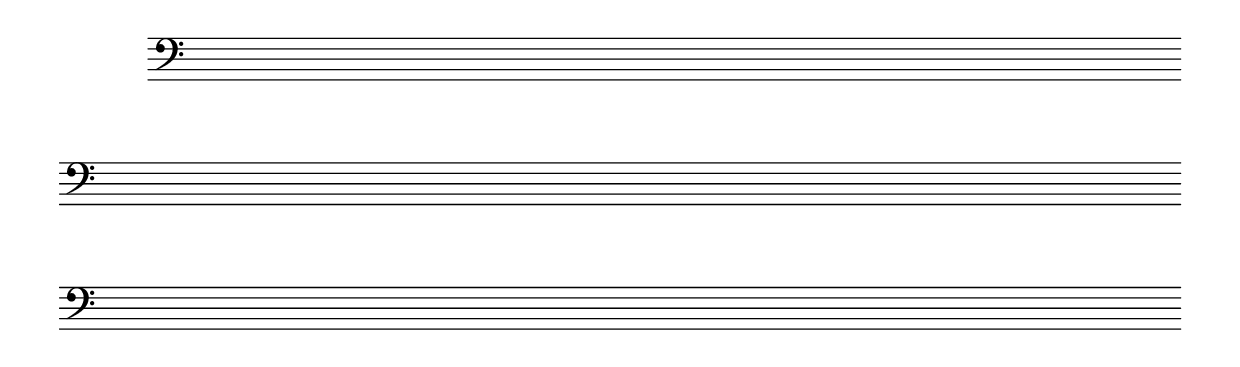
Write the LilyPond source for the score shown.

\version "2.1.7"
\header {
  texidoc="@cindex Blank Paper

Blank music paper with clefs. Change the repeat count to get more staves.

" }
\score {
  \notes {
    % \clef violin
    \clef bass 
    \repeat unfold 3 { c1 \break }
  }
  \paper {
    \translator {
      \ScoreContext
      TimeSignature \override #'transparent = ##t
      NoteHead \override #'transparent = ##t
      defaultBarType = #""
      \remove Bar_number_engraver
    }
  }
}

